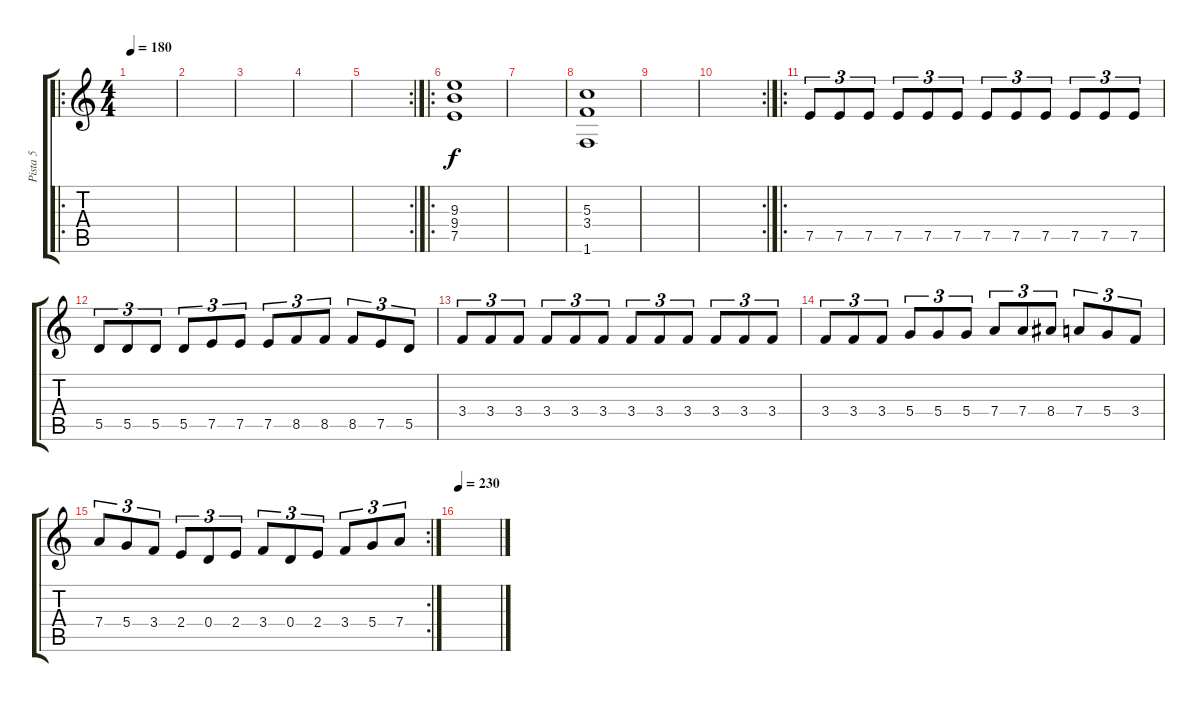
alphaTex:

\track ("Pista 5" "Pista 5") {instrument distortionguitar}
\staff {score tabs}
\tuning (E4 B3 G3 D3 A2 E2) {hide}
\ro
\ts (4 4)
\tempo 180
\clef g2
\ks c
|
|
|
|
\rc 2
|
\ro
(9.3 9.4 7.5).1 |
|
(5.3 3.4 1.6).1 |
|
\rc 2
|
\ro
7.5.8{tu (3 2)} 7.5.8{tu (3 2)} 7.5.8{tu (3 2)} 7.5.8{tu (3 2)} 7.5.8{tu (3 2)} 7.5.8{tu (3 2)} 7.5.8{tu (3 2)} 7.5.8{tu (3 2)} 7.5.8{tu (3 2)} 7.5.8{tu (3 2)} 7.5.8{tu (3 2)} 7.5.8{tu (3 2)} |
5.5.8{tu (3 2)} 5.5.8{tu (3 2)} 5.5.8{tu (3 2)} 5.5.8{tu (3 2)} 7.5.8{tu (3 2)} 7.5.8{tu (3 2)} 7.5.8{tu (3 2)} 8.5.8{tu (3 2)} 8.5.8{tu (3 2)} 8.5.8{tu (3 2)} 7.5.8{tu (3 2)} 5.5.8{tu (3 2)} |
3.4.8{tu (3 2)} 3.4.8{tu (3 2)} 3.4.8{tu (3 2)} 3.4.8{tu (3 2)} 3.4.8{tu (3 2)} 3.4.8{tu (3 2)} 3.4.8{tu (3 2)} 3.4.8{tu (3 2)} 3.4.8{tu (3 2)} 3.4.8{tu (3 2)} 3.4.8{tu (3 2)} 3.4.8{tu (3 2)} |
3.4.8{tu (3 2)} 3.4.8{tu (3 2)} 3.4.8{tu (3 2)} 5.4.8{tu (3 2)} 5.4.8{tu (3 2)} 5.4.8{tu (3 2)} 7.4.8{tu (3 2)} 7.4.8{tu (3 2)} 8.4.8{tu (3 2)} 7.4.8{tu (3 2)} 5.4.8{tu (3 2)} 3.4.8{tu (3 2)} |
\rc 2
7.4.8{tu (3 2)} 5.4.8{tu (3 2)} 3.4.8{tu (3 2)} 2.4.8{tu (3 2)} 0.4.8{tu (3 2)} 2.4.8{tu (3 2)} 3.4.8{tu (3 2)} 0.4.8{tu (3 2)} 2.4.8{tu (3 2)} 3.4.8{tu (3 2)} 5.4.8{tu (3 2)} 7.4.8{tu (3 2)} |
\tempo 230
